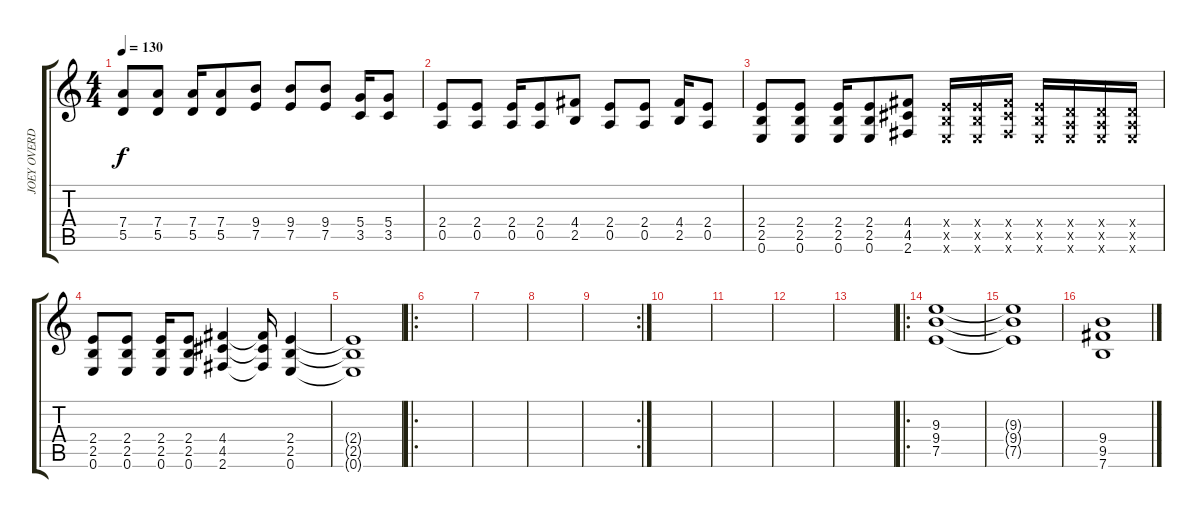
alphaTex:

\track ("JOEY OVERDRIVE" "JOEY OVERD") {instrument overdrivenguitar}
\staff {score tabs}
\tuning (E4 B3 G3 D3 A2 E2) {hide}
\ts (4 4)
\tempo 130
\clef g2
\ks c
(7.4 5.5).8{dy f} (7.4 5.5).8 (7.4 5.5).16 (7.4 5.5).8 (9.4 7.5).8 (9.4 7.5).8 (9.4 7.5).8 (5.4 3.5).16 (5.4 3.5).8 |
(2.4 0.5).8 (2.4 0.5).8 (2.4 0.5).16 (2.4 0.5).8 (4.4 2.5).8 (2.4 0.5).8 (2.4 0.5).8 (4.4 2.5).16 (2.4 0.5).8 |
(2.4 2.5 0.6).8 (2.4 2.5 0.6).8 (2.4 2.5 0.6).16 (2.4 2.5 0.6).8 (4.4 4.5 2.6).8 (2.4{x} 2.5{x} 0.6{x}).16 (2.4{x} 2.5{x} 0.6{x}).16 (4.4{x} 4.5{x} 2.6{x}).16 (2.4{x} 2.5{x} 0.6{x}).16 (0.4{x} 0.5{x} 0.6{x}).16 (0.4{x} 0.5{x} 0.6{x}).16 (0.4{x} 0.5{x} 0.6{x}).16 |
(2.4 2.5 0.6).8 (2.4 2.5 0.6).8 (2.4 2.5 0.6).16 (2.4 2.5 0.6).8 (4.4 4.5 2.6).4 (4.4{t} 4.5{t} 2.6{t}).16 (2.4 2.5 0.6).4 |
(2.4{t} 2.5{t} 0.6{t}).1 |
\ro
|
|
|
\rc 2
|
|
|
|
|
\ro
(9.3 9.4 7.5).1 |
(9.3{t} 9.4{t} 7.5{t}).1 |
(9.4 9.5 7.6).1
